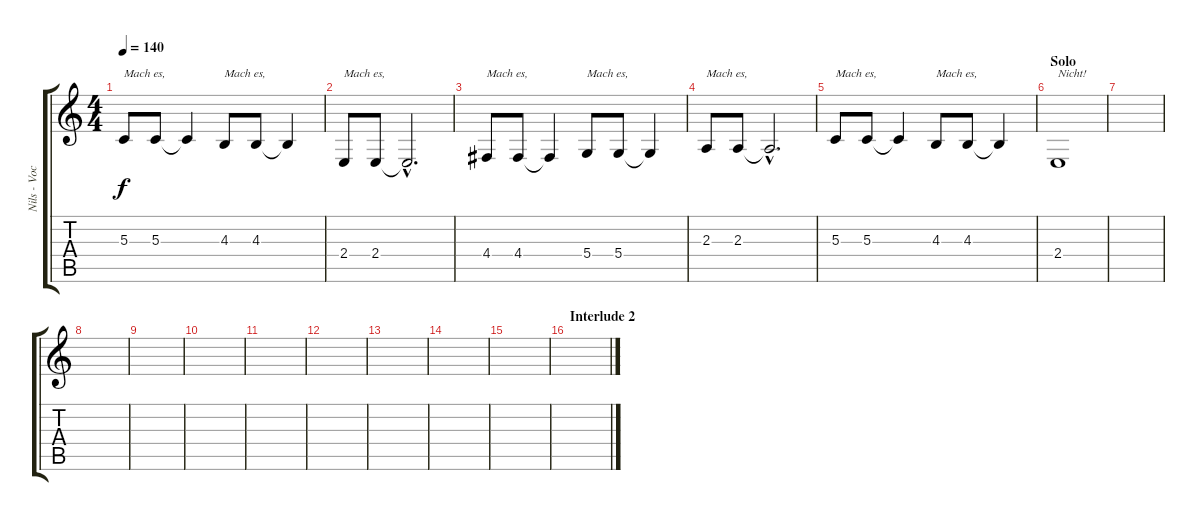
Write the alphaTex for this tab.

\track ("Nils - Vocals" "Nils - Voc") {instrument lead6voice}
\staff {score tabs}
\tuning (E4 B3 G3 D3 A2 E2) {hide}
\ts (4 4)
\tempo 140
\clef g2
\ks c
5.3.8{txt "Mach es," dy f} 5.3.8 5.3{t}.4 4.3.8{txt "Mach es,"} 4.3.8 4.3{t}.4 |
2.4.8{txt "Mach es,"} 2.4.8 2.4{hac t}.2{d} |
4.4.8{txt "Mach es,"} 4.4.8 4.4{t}.4 5.4.8{txt "Mach es,"} 5.4.8 5.4{t}.4 |
2.3.8{txt "Mach es,"} 2.3.8 2.3{hac t}.2{d} |
5.3.8{txt "Mach es,"} 5.3.8 5.3{t}.4 4.3.8{txt "Mach es,"} 4.3.8 4.3{t}.4 |
\section ("" "Solo")
2.4.1{txt "Nicht!"} |
|
|
|
|
|
|
|
|
|
\section ("" "Interlude 2")
